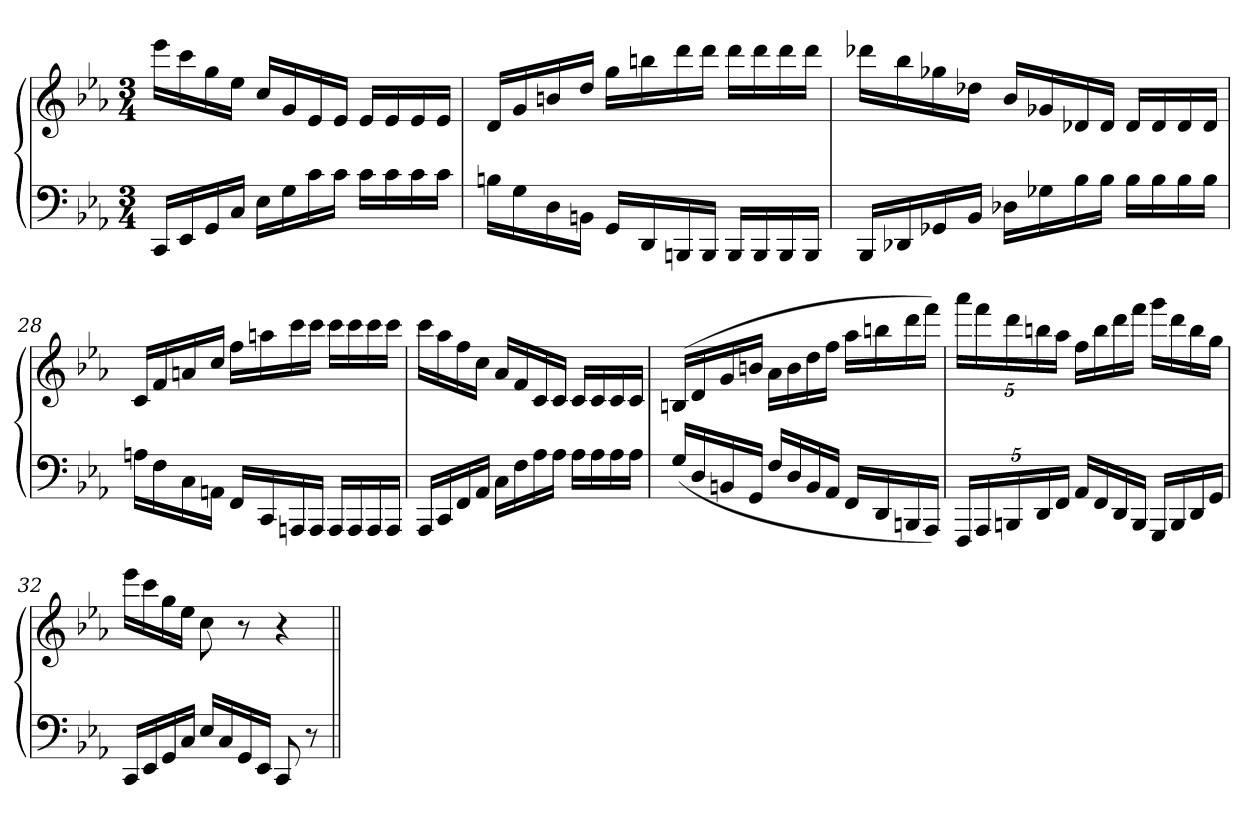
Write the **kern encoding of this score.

**kern	**kern
*part1	*part1
*staff2	*staff1
*clefF4	*clefG2
*k[b-e-a-]	*k[b-e-a-]
*c:	*c:
*M3/4	*M3/4
=	=
16CCLL	16eee-LL
16EE-	16ccc
16GG	16gg
16CJJ	16ee-JJ
16E-LL	16ccLL
16G	16g
16c	16e-
16cJJ	16e-JJ
16cLL	16e-LL
16c	16e-
16c	16e-
16cJJ	16e-JJ
=26	=26
16BnLL	16dLL
16G	16g
16D	16bn
16BBnJJ	16ddJJ
16GGLL	16ggLL
16DD	16bbn
16BBBn	16ddd
16BBBJJ	16dddJJ
16BBBLL	16dddLL
16BBB	16ddd
16BBB	16ddd
16BBBJJ	16dddJJ
=27	=27
16BBB-LL	16ddd-XLL
16DD-X	16bb-
16GG-X	16gg-X
16BB-JJ	16dd-XJJ
16D-XLL	16b-LL
16G-X	16g-X
16B-	16d-X
16B-JJ	16d-JJ
16B-LL	16d-LL
16B-	16d-
16B-	16d-
16B-JJ	16d-JJ
=28	=28
16AnLL	16cLL
16F	16f
16C	16an
16AAnJJ	16ccJJ
16FFLL	16ffLL
16CC	16aan
16AAAn	16ccc
16AAAJJ	16cccJJ
16AAALL	16cccLL
16AAA	16ccc
16AAA	16ccc
16AAAJJ	16cccJJ
=29	=29
16AAA-LL	16cccLL
16CC	16aa-
16FF	16ff
16AA-JJ	16ccJJ
16CLL	16a-LL
16F	16f
16A-	16c
16A-JJ	16cJJ
16A-LL	16cLL
16A-	16c
16A-	16c
16A-JJ	16cJJ
=30	=30
(16GLL	(16BnLL
16D	16d
16BBn	16g
16GGJJ	16bnJJ
16FLL	16a-LL
16D	16b
16BB	16dd
16AA-JJ	16ffJJ
16FFLL	16aa-LL
16DD	16bbn
16BBBn	16ddd
16AAA-JJ)	16fffJJ)
=31	=31
20FFFLL	20aaa-LL
20AAA-	20fff
20BBBn	20ddd
20DD	20bbn
20FFJJ	20aa-JJ
16AA-LL	16ffLL
16FF	16bb
16DD	16ddd
16BBBJJ	16fffJJ
16GGGLL	16gggLL
16BBB	16ddd
16DD	16bb
16GGJJ	16ggJJ
=32	=32
16CCLL	16eee-LL
16EE-	16ccc
16GG	16gg
16CJJ	16ee-JJ
16E-LL	8cc
16C	.
16GG	8r
16EE-JJ	.
8CC	4r
8r	.
=||	=||
*-	*-
